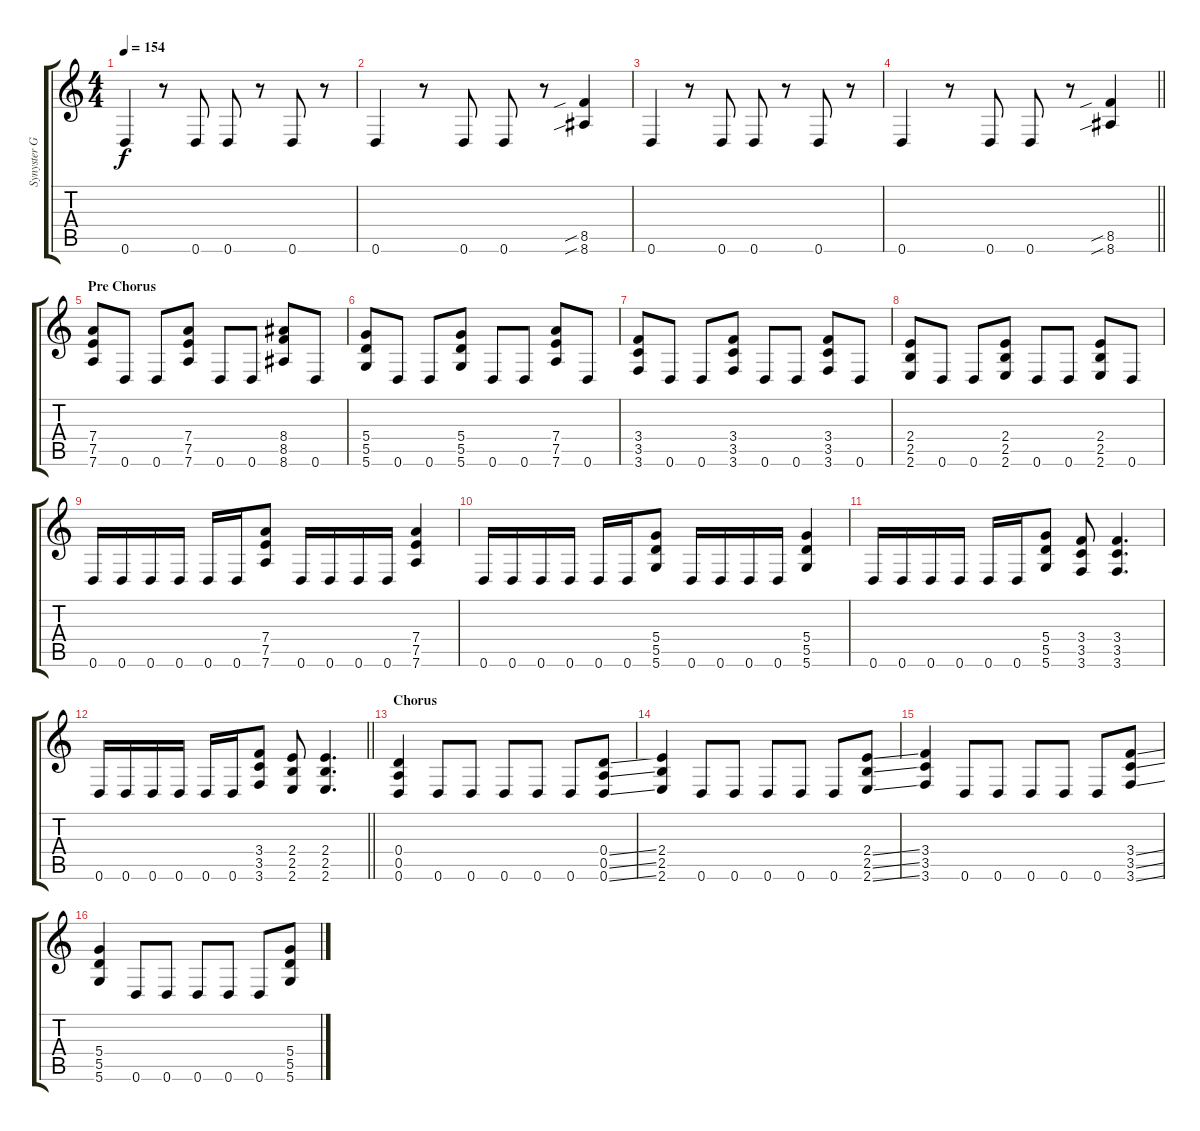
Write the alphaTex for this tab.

\track ("Synyster Gates" "Synyster G") {instrument distortionguitar}
\staff {score tabs}
\tuning (E4 B3 G3 D3 A2 D2) {hide}
\ts (4 4)
\tempo 154
\clef g2
\ks c
0.6.4{dy f} r.8 0.6.8 0.6.8 r.8 0.6.8 r.8 |
0.6.4 r.8 0.6.8 0.6.8 r.8 (8.5{sib} 8.6{sib}).4 |
0.6.4 r.8 0.6.8 0.6.8 r.8 0.6.8 r.8 |
\barLineRight lightlight
0.6.4 r.8 0.6.8 0.6.8 r.8 (8.5{sib} 8.6{sib}).4 |
\section ("" "Pre Chorus")
(7.4 7.5 7.6).8 0.6.8 0.6.8 (7.4 7.5 7.6).8 0.6.8 0.6.8 (8.4 8.5 8.6).8 0.6.8 |
(5.4 5.5 5.6).8 0.6.8 0.6.8 (5.4 5.5 5.6).8 0.6.8 0.6.8 (7.4 7.5 7.6).8 0.6.8 |
(3.4 3.5 3.6).8 0.6.8 0.6.8 (3.4 3.5 3.6).8 0.6.8 0.6.8 (3.4 3.5 3.6).8 0.6.8 |
(2.4 2.5 2.6).8 0.6.8 0.6.8 (2.4 2.5 2.6).8 0.6.8 0.6.8 (2.4 2.5 2.6).8 0.6.8 |
0.6.16 0.6.16 0.6.16 0.6.16 0.6.16 0.6.16 (7.4 7.5 7.6).8 0.6.16 0.6.16 0.6.16 0.6.16 (7.4 7.5 7.6).4 |
0.6.16 0.6.16 0.6.16 0.6.16 0.6.16 0.6.16 (5.4 5.5 5.6).8 0.6.16 0.6.16 0.6.16 0.6.16 (5.4 5.5 5.6).4 |
0.6.16 0.6.16 0.6.16 0.6.16 0.6.16 0.6.16 (5.4 5.5 5.6).8 (3.4 3.5 3.6).8 (3.4 3.5 3.6).4{d} |
\barLineRight lightlight
0.6.16 0.6.16 0.6.16 0.6.16 0.6.16 0.6.16 (3.4 3.5 3.6).8 (2.4 2.5 2.6).8 (2.4 2.5 2.6).4{d} |
\section ("" "Chorus")
(0.4 0.5 0.6).4 0.6.8 0.6.8 0.6.8 0.6.8 0.6.8 (0.4{ss} 0.5{ss} 0.6{ss}).8 |
(2.4 2.5 2.6).4 0.6.8 0.6.8 0.6.8 0.6.8 0.6.8 (2.4{ss} 2.5{ss} 2.6{ss}).8 |
(3.4 3.5 3.6).4 0.6.8 0.6.8 0.6.8 0.6.8 0.6.8 (3.4{ss} 3.5{ss} 3.6{ss}).8 |
(5.4 5.5 5.6).4 0.6.8 0.6.8 0.6.8 0.6.8 0.6.8 (5.4{ss} 5.5{ss} 5.6{ss}).8
